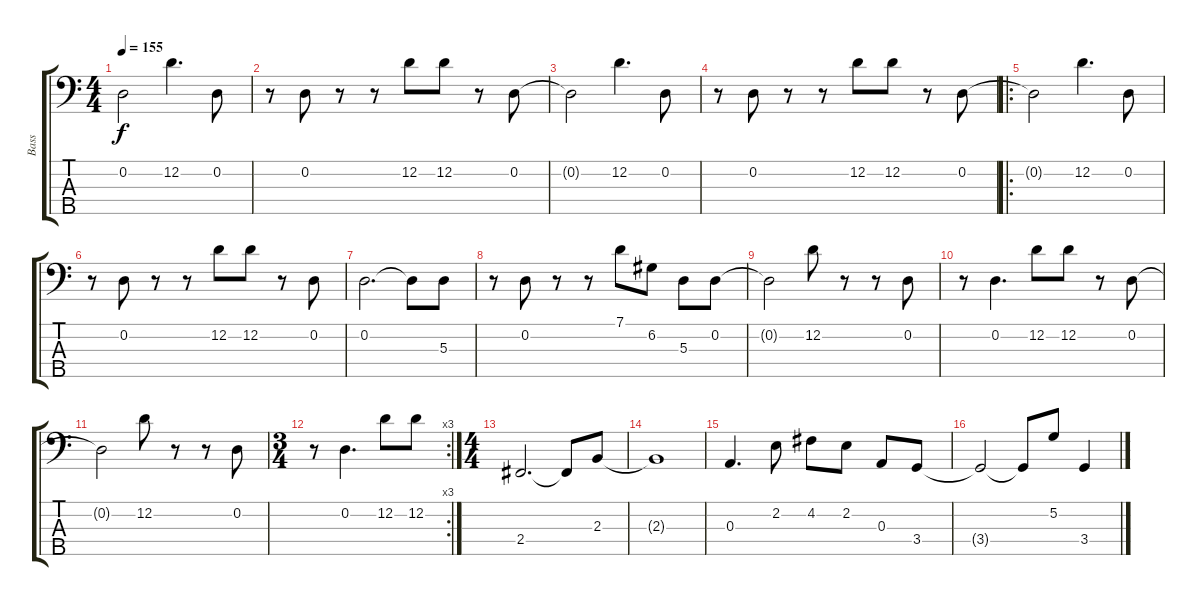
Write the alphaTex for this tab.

\track ("Bass" "Bass") {instrument electricbassfinger}
\staff {score tabs}
\tuning (G2 D2 A1 E1 B0) {hide}
\ts (4 4)
\tempo 155
\clef f4
\ks c
0.2{t}.2{dy f} 12.2.4{d} 0.2.8 |
r.8 0.2.8 r.8 r.8 12.2.8 12.2.8 r.8 0.2.8 |
0.2{t}.2 12.2.4{d} 0.2.8 |
r.8 0.2.8 r.8 r.8 12.2.8 12.2.8 r.8 0.2.8 |
\ro
0.2{t}.2 12.2.4{d} 0.2.8 |
r.8 0.2.8 r.8 r.8 12.2.8 12.2.8 r.8 0.2.8 |
0.2.2{d} 0.2{t}.8 5.3.8 |
r.8 0.2.8 r.8 r.8 7.1.8 6.2.8 5.3.8 0.2.8 |
0.2{t}.2 12.2.8 r.8 r.8 0.2.8 |
r.8 0.2.4{d} 12.2.8 12.2.8 r.8 0.2.8 |
0.2{t}.2 12.2.8 r.8 r.8 0.2.8 |
\rc 3
\ts (3 4)
r.8 0.2.4{d} 12.2.8 12.2.8 |
\ts (4 4)
2.4.2{d} 2.4{t}.8 2.3.8 |
2.3{t}.1 |
0.3.4{d} 2.2.8 4.2.8 2.2.8 0.3.8 3.4.8 |
3.4{t}.2 3.4{t}.8 5.2.8 3.4.4
